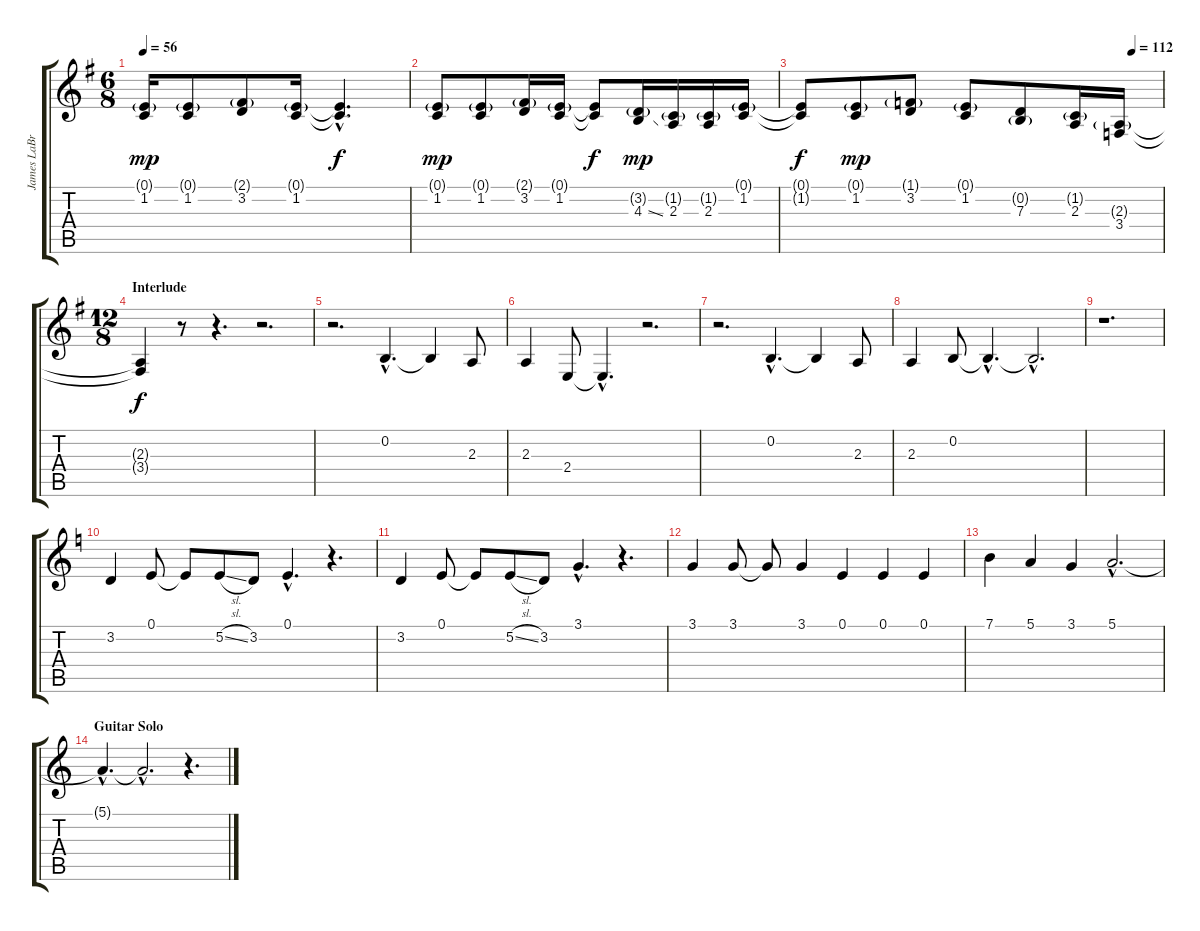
\track ("James LaBrie" "James LaBr") {instrument lead6voice}
\staff {score tabs}
\tuning (E4 B3 G3 D3 A2 E2) {hide}
\ts (6 8)
\tempo 56
\clef g2
\ks g
(0.1{g} 1.2).16{dy mp} (0.1{g} 1.2).8 (2.1{g} 3.2).8 (0.1{g} 1.2).16 (0.1{hac t} 1.2{hac t}).4{d dy f} |
(0.1{g} 1.2).8{dy mp} (0.1{g} 1.2).8 (2.1{g} 3.2).16 (0.1{g} 1.2).16 (0.1{t} 1.2{t}).8{dy f} (3.2{g} 4.3{ss}).16{dy mp} (1.2{g} 2.3).16 (1.2{g} 2.3).16 (0.1{g} 1.2).16 |
\tempo (112 0.9166666666666666)
(0.1{t} 1.2{t}).8{dy f} (0.1{g} 1.2).8{dy mp} (1.1{g} 3.2).8 (0.1{g} 1.2).8 (0.2{g} 7.3).8 (1.2{g} 2.3).16 (2.3{g} 3.4).16 |
\ts (12 8)
\section ("" "Interlude")
(2.3{t} 3.4{t}).4{dy f} r.8 r.4{d} r.2{d} |
r.2{d} 0.2{hac}.4{d} 0.2{t}.4 2.3.8 |
2.3.4 2.4.8 2.4{hac t}.4{d} r.2{d} |
r.2{d} 0.2{hac}.4{d} 0.2{t}.4 2.3.8 |
2.3.4 0.2.8 0.2{hac t}.4{d} 0.2{hac t}.2{d} |
r.1{d} |
\ks c
3.2.4 0.1.8 0.1{t}.8 5.2{sl}.8 3.2.8 0.1{hac}.4{d} r.4{d} |
3.2.4 0.1.8 0.1{t}.8 5.2{sl}.8 3.2.8 3.1{hac}.4{d} r.4{d} |
3.1.4 3.1.8 3.1{t}.8 3.1.4 0.1.4 0.1.4 0.1.4 |
7.1.4 5.1.4 3.1.4 5.1{hac}.2{d} |
\section ("" "Guitar Solo")
5.1{hac t}.4{d} 5.1{hac t}.2{d} r.4{d}
